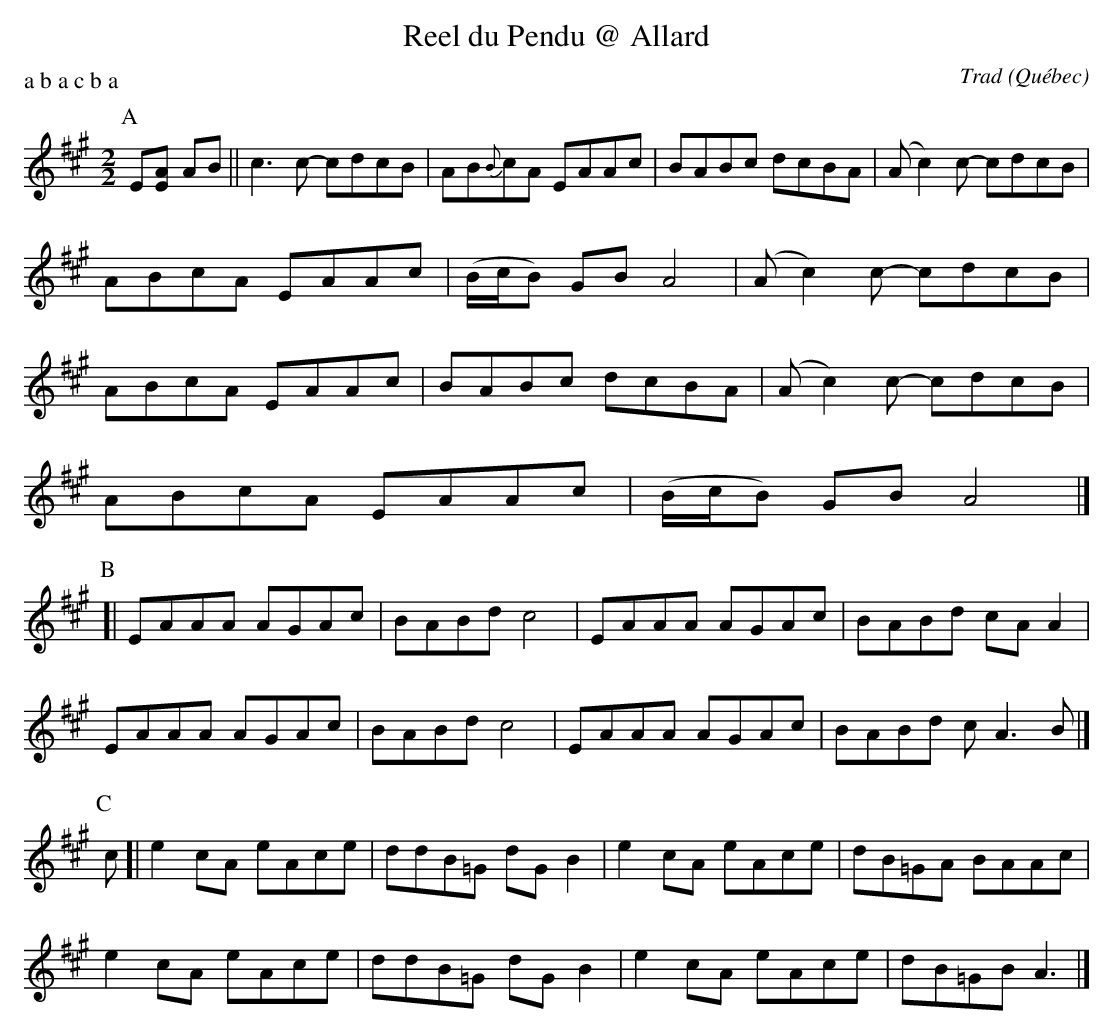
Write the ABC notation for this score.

X:1
T:Reel du Pendu @ Allard
C:Trad
O:Québec
P:a b a c b a
M:2/2
L:1/8
K:Amaj
P:A
E[EA] AB || c3 c- cdcB | AB{B}cA EAAc | BABc dcBA | (A c2) c- cdcB |
ABcA EAAc | (B/c/B) GB A4 | (A c2) c- cdcB |
ABcA EAAc | BABc dcBA | (A c2) c- cdcB |
ABcA EAAc | (B/c/B) GB A4 |]
P:B
[|EAAA AGAc | BABd c4 | EAAA AGAc | BABd cA A2 |
EAAA AGAc | BABd c4 | EAAA AGAc | BABd c A3 B |]
P:C
c [| e2 cA eAce | ddB=G dG B2 | e2 cA eAce | dB=GA BAAc |
e2 cA eAce | ddB=G dG B2 | e2 cA eAce | dB=GB A3 |]
